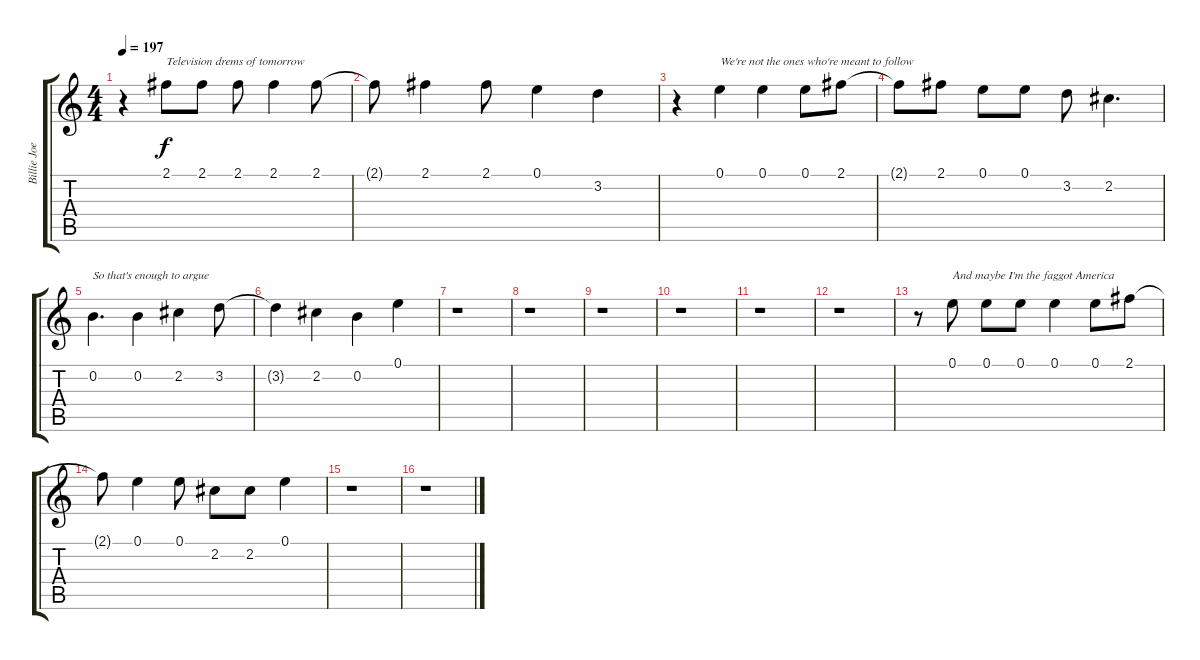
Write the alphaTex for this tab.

\track ("Billie Joe (vocals)" "Billie Joe") {instrument overdrivenguitar}
\staff {score tabs}
\tuning (E4 B3 G3 D3 A2 E2) {hide}
\ts (4 4)
\tempo 197
\clef g2
\ks c
r.4{dy mp} 2.1.8{txt "Television drems of tomorrow" dy f} 2.1.8 2.1.8 2.1.4 2.1.8 |
2.1{t}.8 2.1.4 2.1.8 0.1.4 3.2.4 |
r.4 0.1.4{txt "We're not the ones who're meant to follow"} 0.1.4 0.1.8 2.1.8 |
2.1{t}.8 2.1.8 0.1.8 0.1.8 3.2.8 2.2.4{d} |
0.2.4{d txt "So that's enough to argue"} 0.2.4 2.2.4 3.2.8 |
3.2{t}.4 2.2.4 0.2.4 0.1.4 |
r.1 |
r.1 |
r.1 |
r.1 |
r.1 |
r.1 |
r.8 0.1.8{txt "And maybe I'm the faggot America"} 0.1.8 0.1.8 0.1.4 0.1.8 2.1.8 |
2.1{t}.8 0.1.4 0.1.8 2.2.8 2.2.8 0.1.4 |
r.1 |
r.1
